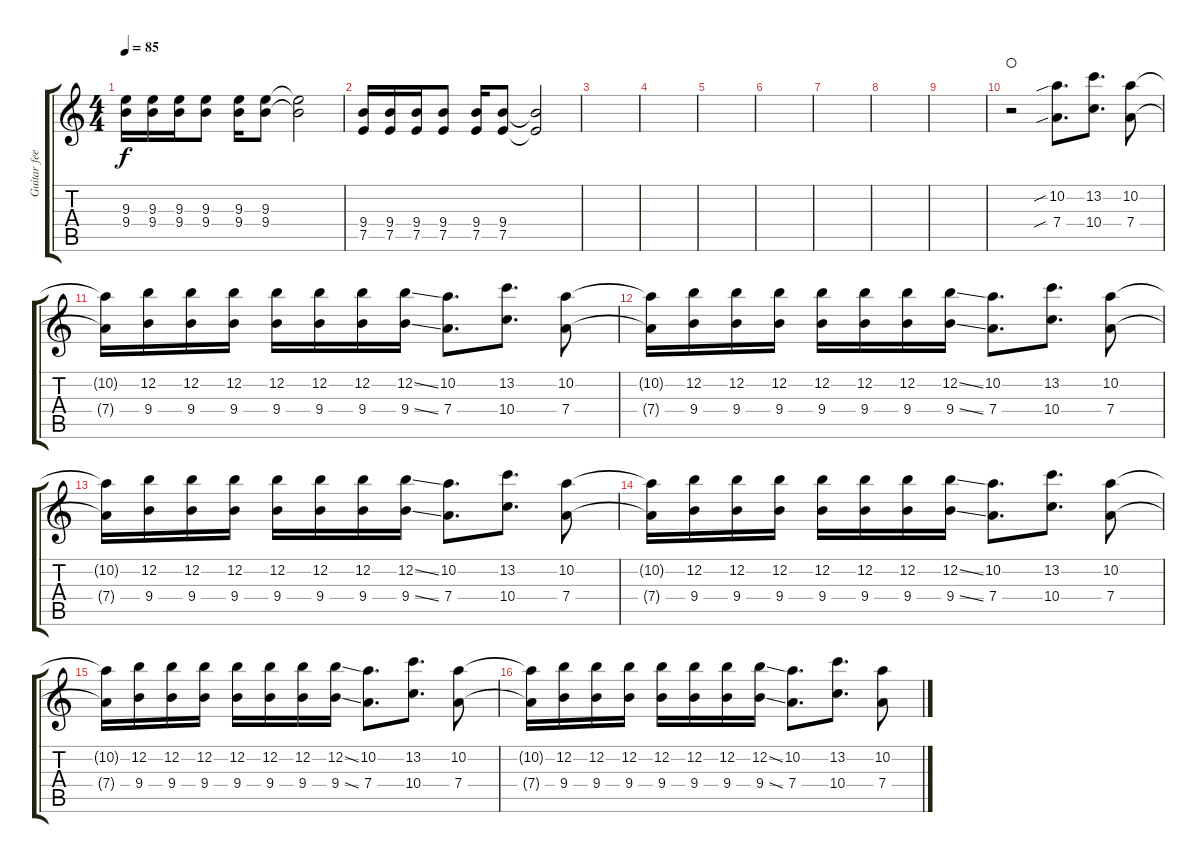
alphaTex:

\track ("Guitar feedback" "Guitar fee") {instrument electricguitarjazz}
\staff {score tabs}
\tuning (E4 B3 G3 D3 A2 E2) {hide}
\ts (4 4)
\tempo 85
\clef g2
\ks c
(9.3 9.4).16{dy f} (9.3 9.4).16 (9.3 9.4).16 (9.3 9.4).8 (9.3 9.4).16 (9.3 9.4).8 (9.3{t} 9.4{t}).2 |
(9.4 7.5).16 (9.4 7.5).16 (9.4 7.5).16 (9.4 7.5).8 (9.4 7.5).16 (9.4 7.5).8 (9.4{t} 7.5{t}).2 |
|
|
|
|
|
|
|
r.2{instrument distortionguitar waho} (10.2{sib} 7.4{sib}).8{d} (13.2 10.4).8{d} (10.2 7.4).8 |
(10.2{t} 7.4{t}).16 (12.2 9.4).16 (12.2 9.4).16 (12.2 9.4).16 (12.2 9.4).16 (12.2 9.4).16 (12.2 9.4).16 (12.2{ss} 9.4{ss}).16 (10.2 7.4).8{d} (13.2 10.4).8{d} (10.2 7.4).8 |
(10.2{t} 7.4{t}).16 (12.2 9.4).16 (12.2 9.4).16 (12.2 9.4).16 (12.2 9.4).16 (12.2 9.4).16 (12.2 9.4).16 (12.2{ss} 9.4{ss}).16 (10.2 7.4).8{d} (13.2 10.4).8{d} (10.2 7.4).8 |
(10.2{t} 7.4{t}).16 (12.2 9.4).16 (12.2 9.4).16 (12.2 9.4).16 (12.2 9.4).16 (12.2 9.4).16 (12.2 9.4).16 (12.2{ss} 9.4{ss}).16 (10.2 7.4).8{d} (13.2 10.4).8{d} (10.2 7.4).8 |
(10.2{t} 7.4{t}).16 (12.2 9.4).16 (12.2 9.4).16 (12.2 9.4).16 (12.2 9.4).16 (12.2 9.4).16 (12.2 9.4).16 (12.2{ss} 9.4{ss}).16 (10.2 7.4).8{d} (13.2 10.4).8{d} (10.2 7.4).8 |
(10.2{t} 7.4{t}).16 (12.2 9.4).16 (12.2 9.4).16 (12.2 9.4).16 (12.2 9.4).16 (12.2 9.4).16 (12.2 9.4).16 (12.2{ss} 9.4{ss}).16 (10.2 7.4).8{d} (13.2 10.4).8{d} (10.2 7.4).8 |
(10.2{t} 7.4{t}).16 (12.2 9.4).16 (12.2 9.4).16 (12.2 9.4).16 (12.2 9.4).16 (12.2 9.4).16 (12.2 9.4).16 (12.2{ss} 9.4{ss}).16 (10.2 7.4).8{d} (13.2 10.4).8{d} (10.2 7.4).8
